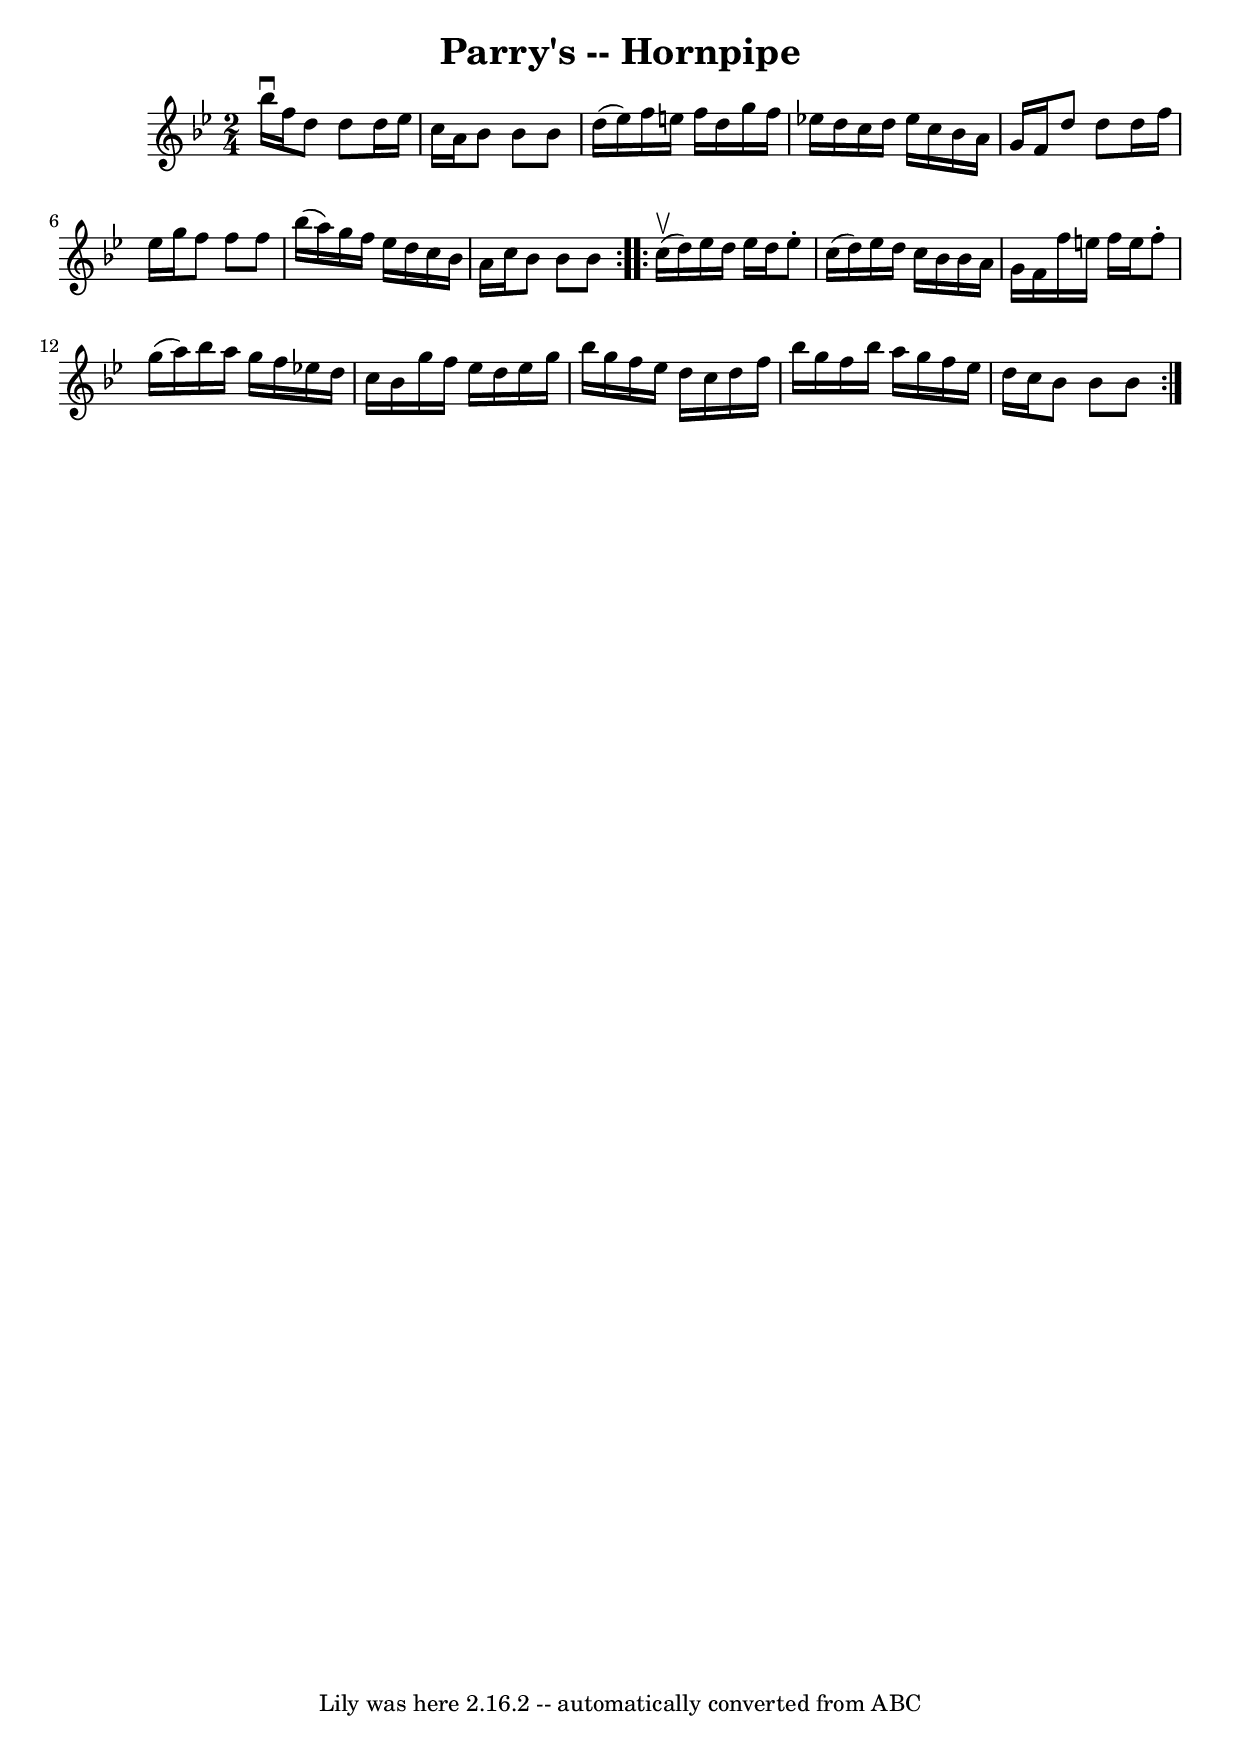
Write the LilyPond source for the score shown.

\version "2.16.2"
\include "Mammoth.ily"
\header {
  %% book = "Cole's 1000 Fiddle Tunes"
 crossRefNumber = "1"
 footnotes = ""
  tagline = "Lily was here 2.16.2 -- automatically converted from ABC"
  title = "Parry's -- Hornpipe"

}
voicedefault =  {



  \repeat volta 2 {

    \time 2/4      \key bes \major bes''16^\downbow f''16   |
 d''8 d''8 d''16 ees''16 c''16 a'16   |
 bes'8 bes'8 bes'8 d''16 (ees''16)  |
 f''16 e''16 f''16 d''16 g''16 f''16 ees''!16 d''16   |
 c''16 d''16 ees''16 c''16 bes'16 a'16 g'16 f'16   |
 d''8 d''8 d''16 f''16 ees''16 g''16   |
 f''8 f''8 f''8 bes''16 (a''16)  |
 g''16 f''16 ees''16 d''16 c''16 bes'16 a'16 c''16   |
 bes'8 bes'8 bes'8  
  }     
  \repeat volta 2 { c''16 (^\upbow d''16)  |
 ees''16 d''16 ees''16 d''16 ees''8-. c''16 (d''16) |
 ees''16 d''16 c''16 bes'16 bes'16 a'16 g'16 f'16   |
 f''16 e''16 f''16 e''16 f''8-. g''16 (a''16)  |
 bes''16 a''16 g''16 f''16 ees''!16 d''16 c''16 bes'16   |
 g''16 f''16 ees''16 d''16 ees''16 g''16 bes''16 g''16   |
 f''16 ees''16 d''16 c''16 d''16 f''16 bes''16 g''16   |
 f''16 bes''16 a''16 g''16 f''16 ees''16 d''16 c''16   |
    
 bes'8 bes'8 bes'8  
  }   

}

\score{
  <<

    \context Staff="default"
    {
      \voicedefault 
      
    }

  >>
  \layout {
    
  }
  \midi {
  }

}
